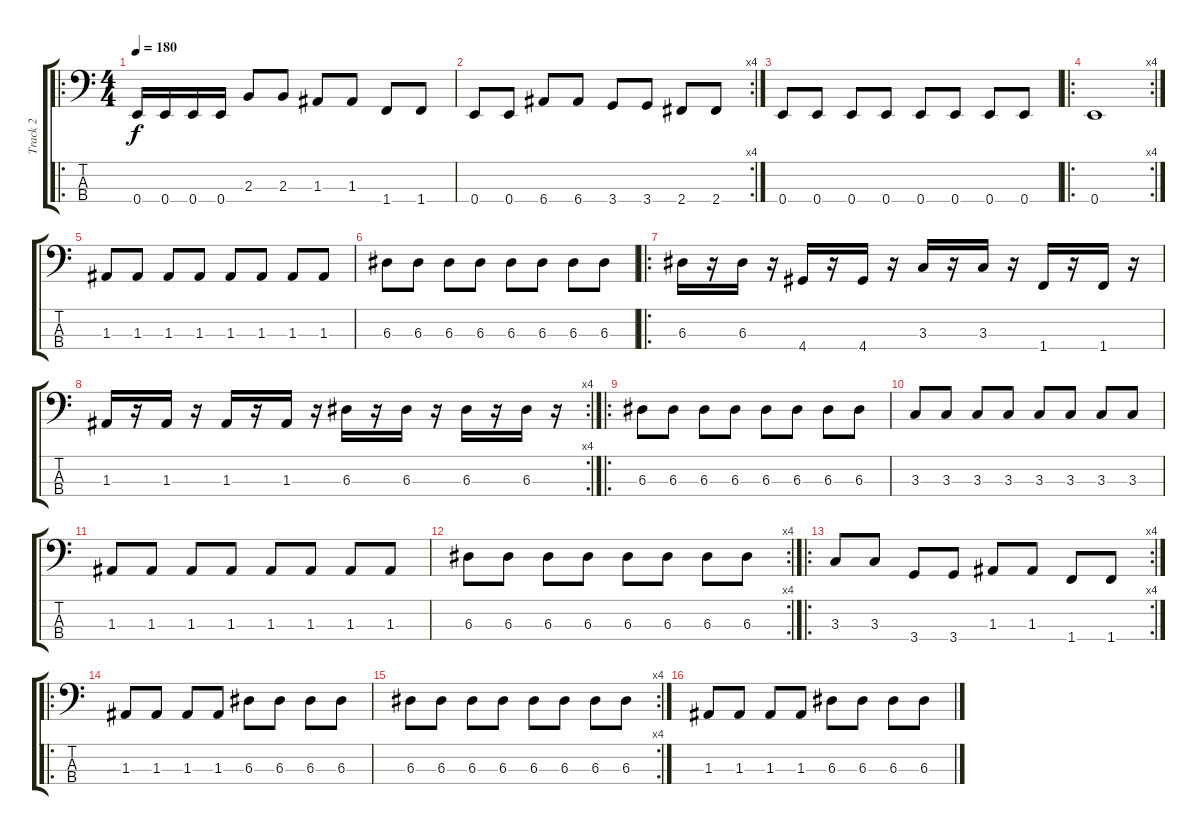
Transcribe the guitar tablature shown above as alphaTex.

\track ("Track 2" "Track 2") {instrument electricbasspick}
\staff {score tabs}
\tuning (G2 D2 A1 E1) {hide}
\ro
\ts (4 4)
\tempo 180
\clef f4
\ks c
0.4.16{dy f instrument electricbasspick} 0.4.16 0.4.16 0.4.16 2.3.8 2.3.8 1.3.8 1.3.8 1.4.8 1.4.8 |
\rc 4
0.4.8 0.4.8 6.4.8 6.4.8 3.4.8 3.4.8 2.4.8 2.4.8 |
0.4.8 0.4.8 0.4.8 0.4.8 0.4.8 0.4.8 0.4.8 0.4.8 |
\ro
\rc 4
0.4.1{volume 6} |
1.3.8{volume 13} 1.3.8 1.3.8 1.3.8 1.3.8 1.3.8 1.3.8 1.3.8 |
6.3.8 6.3.8 6.3.8 6.3.8 6.3.8 6.3.8 6.3.8 6.3.8 |
\ro
6.3.16 r.16 6.3.16 r.16 4.4.16 r.16 4.4.16 r.16 3.3.16 r.16 3.3.16 r.16 1.4.16 r.16 1.4.16 r.16 |
\rc 4
1.3.16 r.16 1.3.16 r.16 1.3.16 r.16 1.3.16 r.16 6.3.16 r.16 6.3.16 r.16 6.3.16 r.16 6.3.16 r.16 |
\ro
6.3.8 6.3.8 6.3.8 6.3.8 6.3.8 6.3.8 6.3.8 6.3.8 |
3.3.8 3.3.8 3.3.8 3.3.8 3.3.8 3.3.8 3.3.8 3.3.8 |
1.3.8 1.3.8 1.3.8 1.3.8 1.3.8 1.3.8 1.3.8 1.3.8 |
\rc 4
6.3.8 6.3.8 6.3.8 6.3.8 6.3.8 6.3.8 6.3.8 6.3.8 |
\ro
\rc 4
3.3.8 3.3.8 3.4.8 3.4.8 1.3.8 1.3.8 1.4.8 1.4.8 |
\ro
1.3.8 1.3.8 1.3.8 1.3.8 6.3.8 6.3.8 6.3.8 6.3.8 |
\rc 4
6.3.8 6.3.8 6.3.8 6.3.8 6.3.8 6.3.8 6.3.8 6.3.8 |
1.3.8 1.3.8 1.3.8 1.3.8 6.3.8 6.3.8 6.3.8 6.3.8
